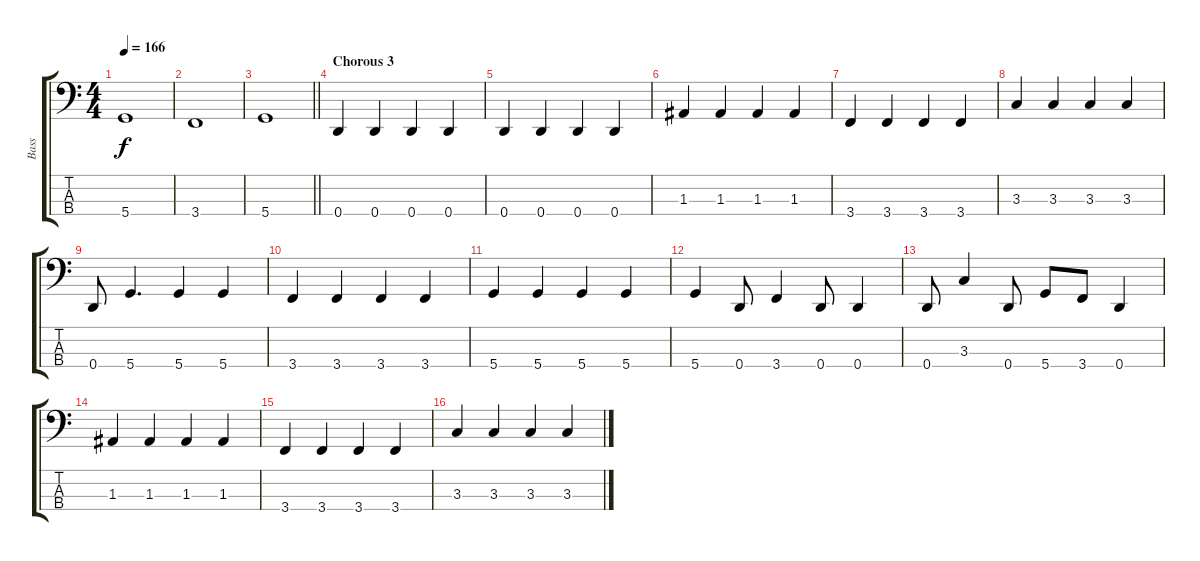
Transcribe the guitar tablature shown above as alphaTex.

\track ("Bass" "Bass") {instrument electricbassfinger}
\staff {score tabs}
\tuning (G2 D2 A1 D1) {hide}
\ts (4 4)
\tempo 166
\clef f4
\ks c
5.4{t}.1{dy f} |
3.4.1 |
\barLineRight lightlight
5.4.1 |
\section ("" "Chorous 3")
0.4.4 0.4.4 0.4.4 0.4.4 |
0.4.4 0.4.4 0.4.4 0.4.4 |
1.3.4 1.3.4 1.3.4 1.3.4 |
3.4.4 3.4.4 3.4.4 3.4.4 |
3.3.4 3.3.4 3.3.4 3.3.4 |
0.4.8 5.4.4{d} 5.4.4 5.4.4 |
3.4.4 3.4.4 3.4.4 3.4.4 |
5.4.4 5.4.4 5.4.4 5.4.4 |
5.4.4 0.4.8 3.4.4 0.4.8 0.4.4 |
0.4.8 3.3.4 0.4.8 5.4.8 3.4.8 0.4.4 |
1.3.4 1.3.4 1.3.4 1.3.4 |
3.4.4 3.4.4 3.4.4 3.4.4 |
3.3.4 3.3.4 3.3.4 3.3.4
